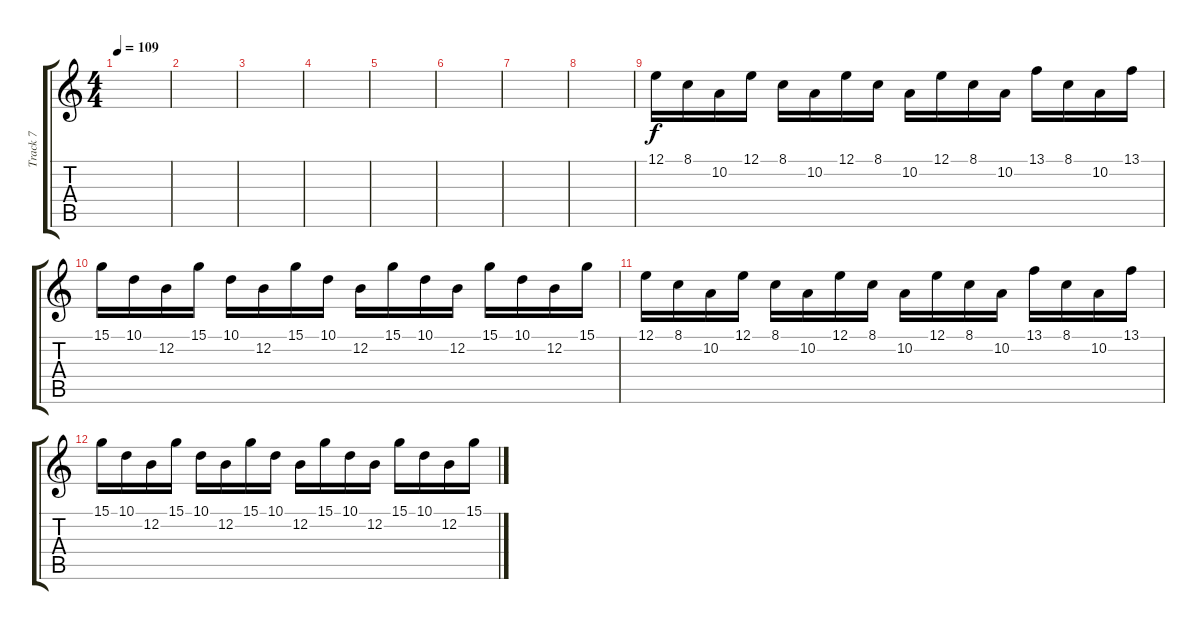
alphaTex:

\track ("Track 7" "Track 7") {instrument stringensemble1}
\staff {score tabs}
\tuning (E4 B3 G3 D3 A2 E2) {hide}
\ts (4 4)
\tempo 109
\clef g2
\ks c
|
|
|
|
|
|
|
|
12.1.16 8.1.16 10.2.16 12.1.16 8.1.16 10.2.16 12.1.16 8.1.16 10.2.16 12.1.16 8.1.16 10.2.16 13.1.16 8.1.16 10.2.16 13.1.16 |
15.1.16 10.1.16 12.2.16 15.1.16 10.1.16 12.2.16 15.1.16 10.1.16 12.2.16 15.1.16 10.1.16 12.2.16 15.1.16 10.1.16 12.2.16 15.1.16 |
12.1.16 8.1.16 10.2.16 12.1.16 8.1.16 10.2.16 12.1.16 8.1.16 10.2.16 12.1.16 8.1.16 10.2.16 13.1.16 8.1.16 10.2.16 13.1.16 |
15.1.16 10.1.16 12.2.16 15.1.16 10.1.16 12.2.16 15.1.16 10.1.16 12.2.16 15.1.16 10.1.16 12.2.16 15.1.16 10.1.16 12.2.16 15.1.16
